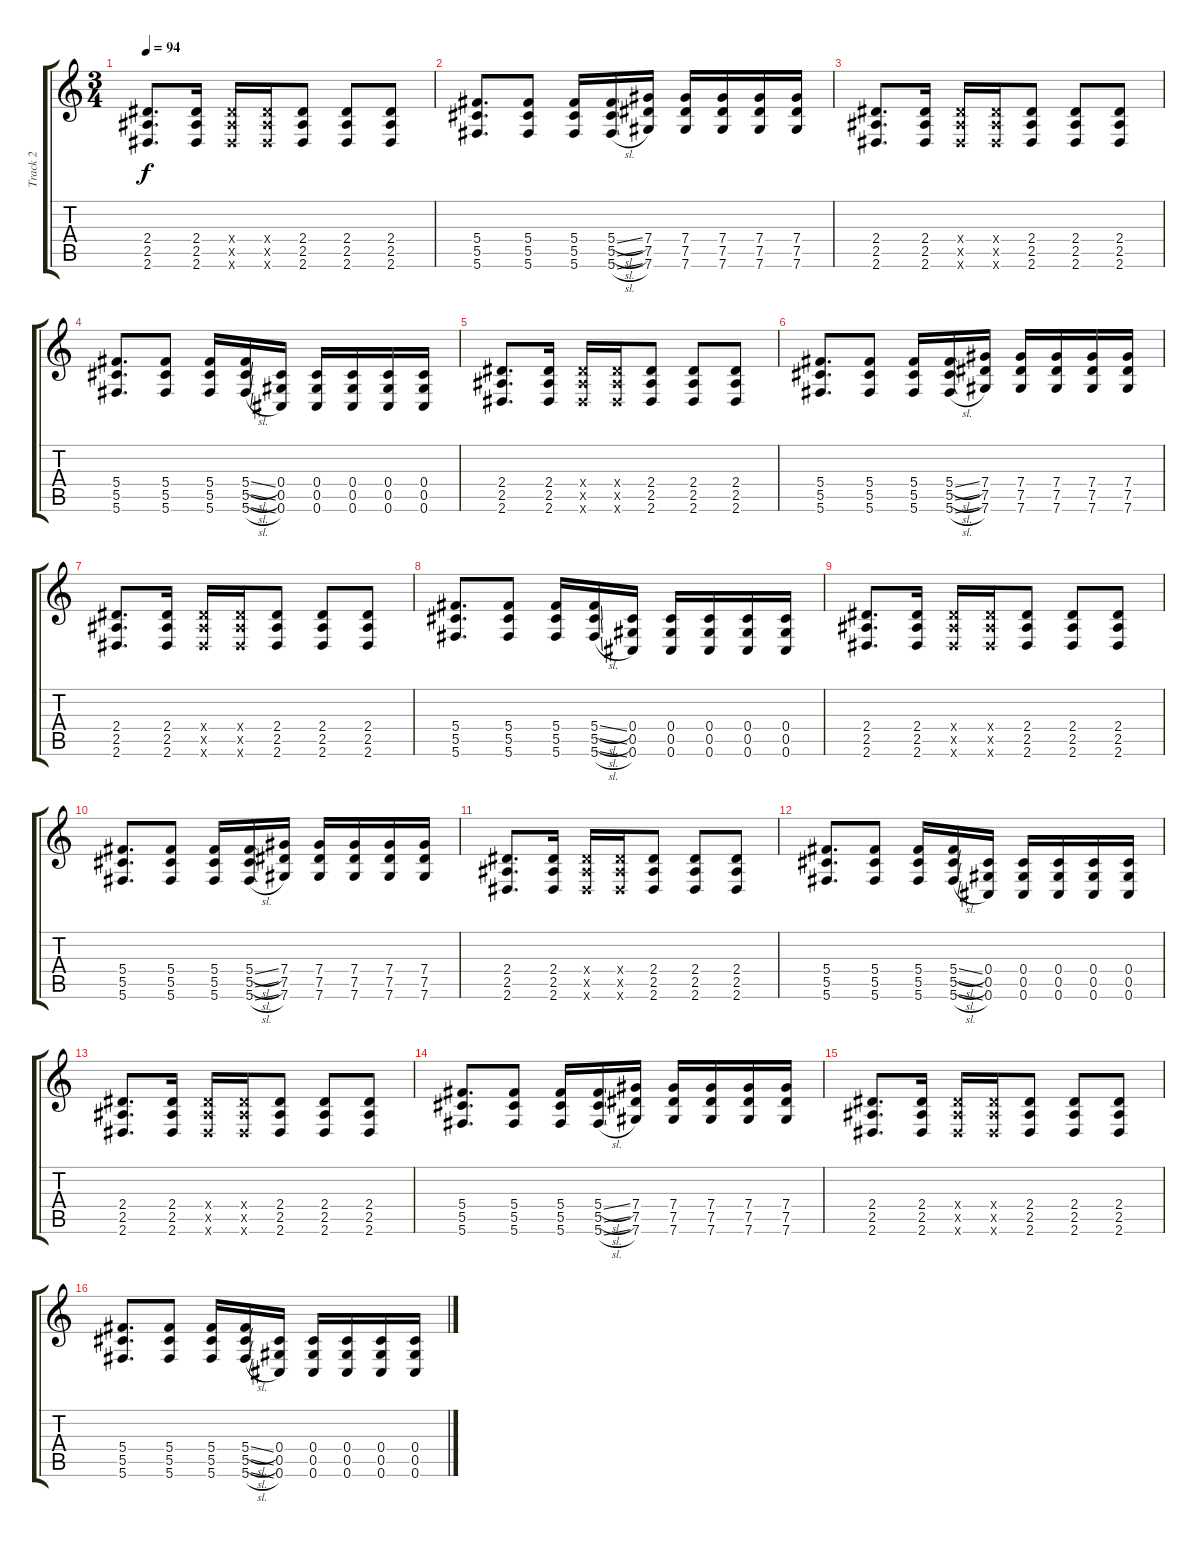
\track ("Track 2" "Track 2") {instrument distortionguitar}
\staff {score tabs}
\tuning (Eb4 Bb3 Gb3 Db3 Ab2 Db2) {hide}
\ts (3 4)
\tempo 94
\clef g2
\ks c
(2.4 2.5 2.6).8{d dy f} (2.4 2.5 2.6).16 (2.4{x} 2.5{x} 2.6{x}).16 (2.4{x} 2.5{x} 2.6{x}).16 (2.4 2.5 2.6).8 (2.4 2.5 2.6).8 (2.4 2.5 2.6).8 |
(5.4 5.5 5.6).8{d} (5.4 5.5 5.6).8 (5.4 5.5 5.6).16 (5.4{sl} 5.5{sl} 5.6{sl}).16 (7.4 7.5 7.6).16 (7.4 7.5 7.6).16 (7.4 7.5 7.6).16 (7.4 7.5 7.6).16 (7.4 7.5 7.6).16 |
(2.4 2.5 2.6).8{d} (2.4 2.5 2.6).16 (2.4{x} 2.5{x} 2.6{x}).16 (2.4{x} 2.5{x} 2.6{x}).16 (2.4 2.5 2.6).8 (2.4 2.5 2.6).8 (2.4 2.5 2.6).8 |
(5.4 5.5 5.6).8{d} (5.4 5.5 5.6).8 (5.4 5.5 5.6).16 (5.4{sl} 5.5{sl} 5.6{sl}).16 (0.4 0.5 0.6).16 (0.4 0.5 0.6).16 (0.4 0.5 0.6).16 (0.4 0.5 0.6).16 (0.4 0.5 0.6).16 |
(2.4 2.5 2.6).8{d} (2.4 2.5 2.6).16 (2.4{x} 2.5{x} 2.6{x}).16 (2.4{x} 2.5{x} 2.6{x}).16 (2.4 2.5 2.6).8 (2.4 2.5 2.6).8 (2.4 2.5 2.6).8 |
(5.4 5.5 5.6).8{d} (5.4 5.5 5.6).8 (5.4 5.5 5.6).16 (5.4{sl} 5.5{sl} 5.6{sl}).16 (7.4 7.5 7.6).16 (7.4 7.5 7.6).16 (7.4 7.5 7.6).16 (7.4 7.5 7.6).16 (7.4 7.5 7.6).16 |
(2.4 2.5 2.6).8{d} (2.4 2.5 2.6).16 (2.4{x} 2.5{x} 2.6{x}).16 (2.4{x} 2.5{x} 2.6{x}).16 (2.4 2.5 2.6).8 (2.4 2.5 2.6).8 (2.4 2.5 2.6).8 |
(5.4 5.5 5.6).8{d} (5.4 5.5 5.6).8 (5.4 5.5 5.6).16 (5.4{sl} 5.5{sl} 5.6{sl}).16 (0.4 0.5 0.6).16 (0.4 0.5 0.6).16 (0.4 0.5 0.6).16 (0.4 0.5 0.6).16 (0.4 0.5 0.6).16 |
(2.4 2.5 2.6).8{d} (2.4 2.5 2.6).16 (2.4{x} 2.5{x} 2.6{x}).16 (2.4{x} 2.5{x} 2.6{x}).16 (2.4 2.5 2.6).8 (2.4 2.5 2.6).8 (2.4 2.5 2.6).8 |
(5.4 5.5 5.6).8{d} (5.4 5.5 5.6).8 (5.4 5.5 5.6).16 (5.4{sl} 5.5{sl} 5.6{sl}).16 (7.4 7.5 7.6).16 (7.4 7.5 7.6).16 (7.4 7.5 7.6).16 (7.4 7.5 7.6).16 (7.4 7.5 7.6).16 |
(2.4 2.5 2.6).8{d} (2.4 2.5 2.6).16 (2.4{x} 2.5{x} 2.6{x}).16 (2.4{x} 2.5{x} 2.6{x}).16 (2.4 2.5 2.6).8 (2.4 2.5 2.6).8 (2.4 2.5 2.6).8 |
(5.4 5.5 5.6).8{d} (5.4 5.5 5.6).8 (5.4 5.5 5.6).16 (5.4{sl} 5.5{sl} 5.6{sl}).16 (0.4 0.5 0.6).16 (0.4 0.5 0.6).16 (0.4 0.5 0.6).16 (0.4 0.5 0.6).16 (0.4 0.5 0.6).16 |
(2.4 2.5 2.6).8{d} (2.4 2.5 2.6).16 (2.4{x} 2.5{x} 2.6{x}).16 (2.4{x} 2.5{x} 2.6{x}).16 (2.4 2.5 2.6).8 (2.4 2.5 2.6).8 (2.4 2.5 2.6).8 |
(5.4 5.5 5.6).8{d} (5.4 5.5 5.6).8 (5.4 5.5 5.6).16 (5.4{sl} 5.5{sl} 5.6{sl}).16 (7.4 7.5 7.6).16 (7.4 7.5 7.6).16 (7.4 7.5 7.6).16 (7.4 7.5 7.6).16 (7.4 7.5 7.6).16 |
(2.4 2.5 2.6).8{d} (2.4 2.5 2.6).16 (2.4{x} 2.5{x} 2.6{x}).16 (2.4{x} 2.5{x} 2.6{x}).16 (2.4 2.5 2.6).8 (2.4 2.5 2.6).8 (2.4 2.5 2.6).8 |
(5.4 5.5 5.6).8{d} (5.4 5.5 5.6).8 (5.4 5.5 5.6).16 (5.4{sl} 5.5{sl} 5.6{sl}).16 (0.4 0.5 0.6).16 (0.4 0.5 0.6).16 (0.4 0.5 0.6).16 (0.4 0.5 0.6).16 (0.4 0.5 0.6).16
